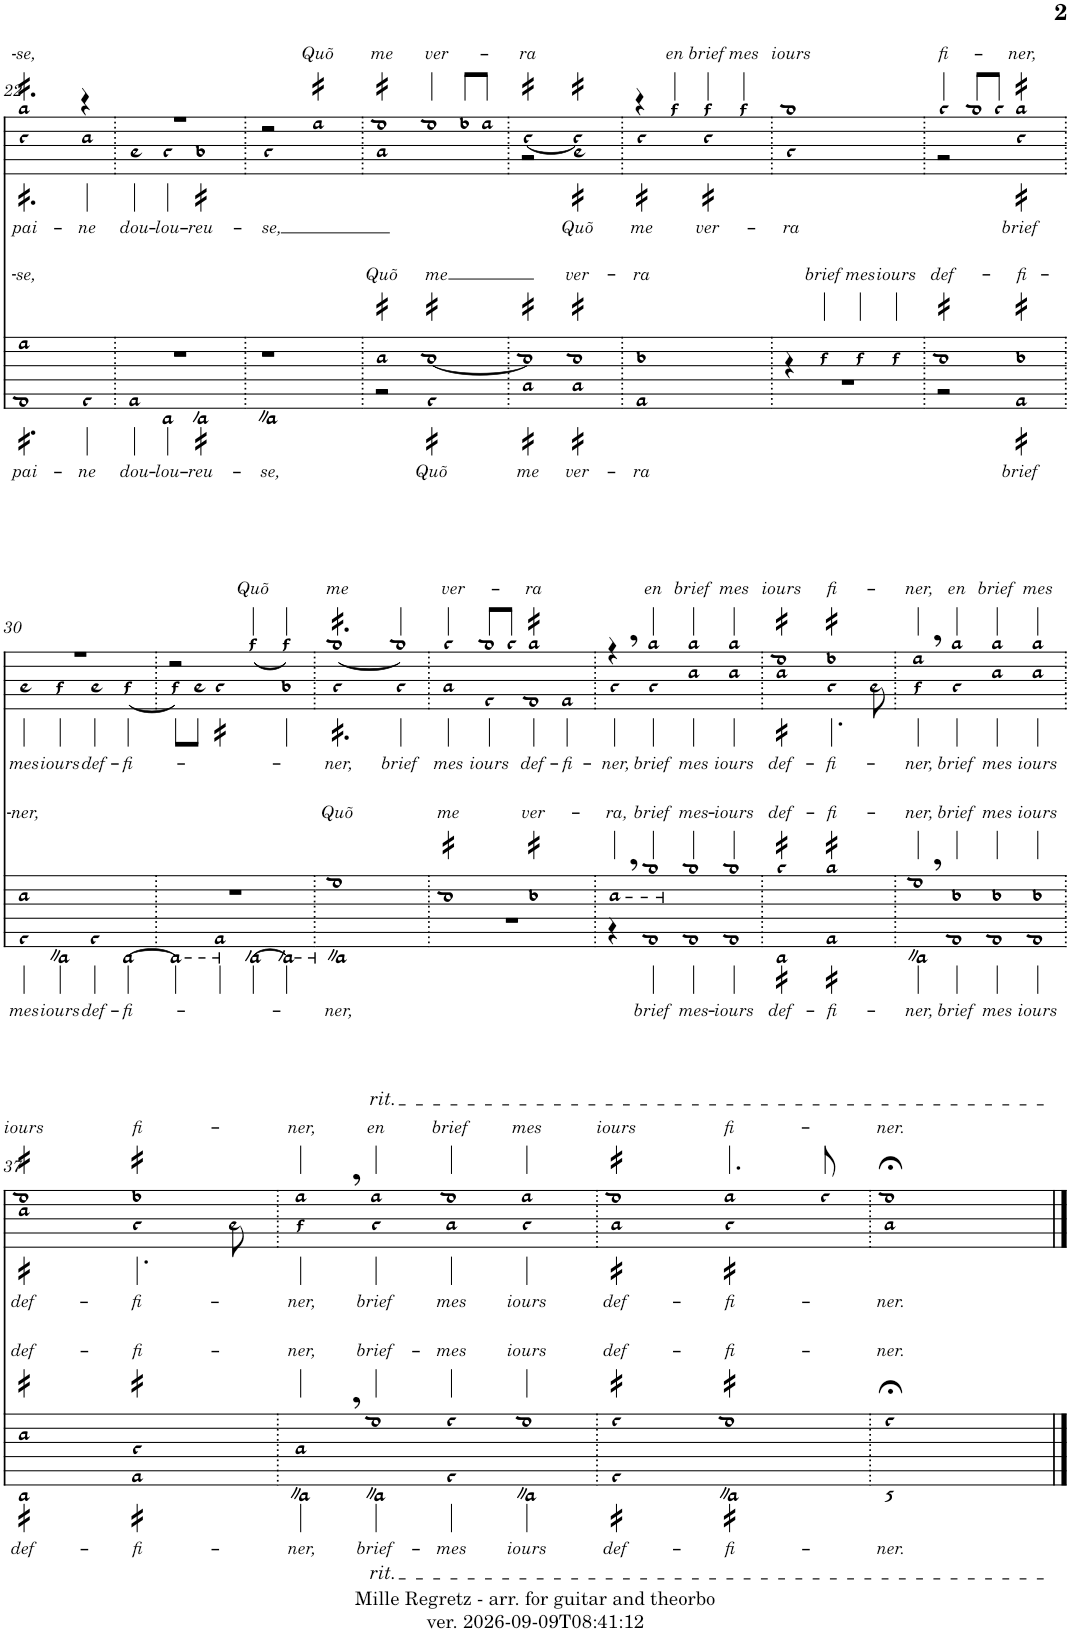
**kern	**text	**kern	**text
*part2	*part2	*part1	*part1
*staff2	*staff2	*staff1	*staff1
*I"Theorba	*	*I"Guitar	*
!!LO:PB:g=z
*k[f#]	*	*k[f#]	*
*M2/2	*	*M2/2	*
*met(c|)	*	*met(c|)	*
=22	=22	=22	=22
!	!LO:LY:a	!	!
*^	*	*	*
!	!	!LO:LY:b	!	!LO:LY:a
*	*	*	*^	*
!	!	!	!	!	!LO:LY:b
1E	2.C\	pai-	2.e/	2.A\	pai-
!	!	!LO:LY:b	!	!	!LO:LY:b
.	4BB\	-ne	4r	4G\	-ne
=23.	=23.	=23.	=23.	=23.	=23.
!	!	!LO:LY:b	!	!	!LO:LY:b
1r	4AA\	dou-	1r	4F#\	dou-
!	!	!LO:LY:b	!	!	!LO:LY:b
.	4GG\	-lou-	.	4E\	-lou-
!	!	!LO:LY:b	!	!	!LO:LY:b
.	2FF#\	-reu-	.	2D#\	-reu-
=24.	=24.	=24.	=24.	=24.	=24.
!	!	!LO:LY:b	!	!	!LO:LY:b
1r	1EE	-se,	2r	1E	-se,
!	!	!	!	!	!LO:LY:a
.	.	.	2B/	.	Quõ
=25.	=25.	=25.	=25.	=25.	=25.
!	!	!LO:LY:a	!	!	!LO:LY:a
2B/	2r	Quõ	2d/	1D	me
!	!	!LO:LY:a	!	!	!
!	!	!LO:LY:b	!	!	!LO:LY:a
[<2d/	2BB\	Quõ	4d/	.	ver-
.	.	.	8c/L	.	.
.	.	.	8B/J	.	.
=26.	=26.	=26.	=26.	=26.	=26.
!	!	!LO:LY:b	!	!	!LO:LY:a
2d/]	2D\	me	[<2A/	2r	-ra
!	!	!LO:LY:a	!	!	!
!	!	!LO:LY:b	!	!	!LO:LY:b
2d/	2D\	ver-	2A/]	2F#\	Quõ
=27.	=27.	=27.	=27.	=27.	=27.
!	!	!LO:LY:a	!	!	!
!	!	!LO:LY:b	!	!	!LO:LY:b
1c	1AA	-ra	4r	2A\	me
!	!	!	!	!	!LO:LY:a
.	.	.	4a/	.	en
!	!	!	!	!	!LO:LY:a
!	!	!	!	!	!LO:LY:b
.	.	.	4a/	2A\	ver-
!	!	!	!	!	!LO:LY:a
.	.	.	4a/	.	mes
=28.	=28.	=28.	=28.	=28.	=28.
!	!	!	!	!	!LO:LY:a
!	!	!	!	!	!LO:LY:b
4r	1r	.	1g	1E	-ra
!	!	!LO:LY:a	!	!	!
4e/	.	brief	.	.	.
!	!	!LO:LY:a	!	!	!
4e/	.	mes	.	.	.
!	!	!LO:LY:a	!	!	!
4e/	.	iours	.	.	.
=29.	=29.	=29.	=29.	=29.	=29.
!	!	!LO:LY:a	!	!	!LO:LY:a
2d/	2r	def-	4f#/	2r	fi-
.	.	.	8g/L	.	.
.	.	.	8f#/J	.	.
!	!	!LO:LY:a	!	!	!
!	!	!LO:LY:b	!	!	!LO:LY:a
!	!	!	!	!	!LO:LY:b
2c/	2AA\	brief	2e/	2A\	brief
!!LO:LB:g=z	!!
=30.	=30.	=30.	=30.	=30.	=30.
!	!	!LO:LY:a	!	!	!
!	!	!LO:LY:b	!	!	!LO:LY:b
1B	4BB\	mes	1r	4F#\	mes
!	!	!LO:LY:b	!	!	!LO:LY:b
.	4EE\	iours	.	4G\	iours
!	!	!LO:LY:b	!	!	!LO:LY:b
.	4BB\	def-	.	4F#\	def-
!	!	!LO:LY:b	!	!	!LO:LY:b
.	[>4GG\	-fi-	.	[<4G\	-fi-
=31.	=31.	=31.	=31.	=31.	=31.
1r	4GG\]	.	2r	8G\L]	.
.	.	.	.	8F#\J	.
.	4AA\	.	.	2E\	.
!	!	!	!	!	!LO:LY:a
.	[>4FF#\	.	[<4a/	.	Quõ
.	4FF#\]	.	4a/]	4D#\	.
=32.	=32.	=32.	=32.	=32.	=32.
!	!	!LO:LY:a	!	!	!
!	!	!LO:LY:b	!	!	!LO:LY:a
!	!	!	!	!	!LO:LY:b
1G	1EE	-ner,	[<2.g/	2.E\	-ner,
!	!	!	!	!	!LO:LY:b
.	.	.	4g/]	4E\	brief
=33.	=33.	=33.	=33.	=33.	=33.
!	!	!LO:LY:a	!	!	!LO:LY:a
!	!	!	!	!	!LO:LY:b
2d/	1r	me	4f#/	4D\	mes
!	!	!	!	!	!LO:LY:b
.	.	.	8g/L	4BB\	iours
.	.	.	8f#/J	.	.
!	!	!LO:LY:a	!	!	!LO:LY:a
!	!	!	!	!	!LO:LY:b
2c/	.	ver-	2e/	4C\	def-
!	!	!	!	!	!LO:LY:b
.	.	.	.	4AA\	-fi-
=34.	=34.	=34.	=34.	=34.	=34.
!	!	!LO:LY:a	!	!	!LO:LY:b
4B,/	4r	-ra,	4r	4E\	-ner,
!	!	!LO:LY:a	!	!	!
!	!	!LO:LY:b	!	!	!LO:LY:a
!	!	!	!	!	!LO:LY:b
4c/	4C\	brief	4e/	4E\	brief
!	!	!LO:LY:a	!	!	!
!	!	!LO:LY:b	!	!	!LO:LY:a
!	!	!	!	!	!LO:LY:b
4c/	4C\	mes-	4e/	4G\	mes
!	!	!LO:LY:a	!	!	!
!	!	!LO:LY:b	!	!	!LO:LY:a
!	!	!	!	!	!LO:LY:b
4c/	4C\	-iours	4e/	4G\	iours
=35.	=35.	=35.	=35.	=35.	=35.
!	!	!LO:LY:a	!	!	!
!	!	!LO:LY:b	!	!	!LO:LY:a
!	!	!	!	!	!LO:LY:b
2B/	2GG\	def-	2d/	2G\	def-
!	!	!LO:LY:a	!	!	!
!	!	!LO:LY:b	!	!	!LO:LY:a
!	!	!	!	!	!LO:LY:b
2A/	2AA\	-fi-	2c/	4.E\	-fi-
.	.	.	.	8F#\	.
=36.	=36.	=36.	=36.	=36.	=36.
!	!	!LO:LY:a	!	!	!
!	!	!LO:LY:b	!	!	!LO:LY:a
!	!	!	!	!	!LO:LY:b
4G,/	4EE\	-ner,	4B,/	4G\	-ner,
!	!	!LO:LY:a	!	!	!
!	!	!LO:LY:b	!	!	!LO:LY:a
!	!	!	!	!	!LO:LY:b
4c/	4C\	brief	4e/	4E\	brief
!	!	!LO:LY:a	!	!	!
!	!	!LO:LY:b	!	!	!LO:LY:a
!	!	!	!	!	!LO:LY:b
4c/	4C\	mes	4e/	4G\	mes
!	!	!LO:LY:a	!	!	!
!	!	!LO:LY:b	!	!	!LO:LY:a
!	!	!	!	!	!LO:LY:b
4c/	4C\	iours	4e/	4G\	iours
!!LO:LB:g=z	!!
=37.	=37.	=37.	=37.	=37.	=37.
!	!	!LO:LY:a	!	!	!
!	!	!LO:LY:b	!	!	!LO:LY:a
!	!	!	!	!	!LO:LY:b
2B/	2GG\	def-	2d/	2G\	def-
!	!	!LO:LY:a	!	!	!
!	!	!LO:LY:b	!	!	!LO:LY:a
!	!	!	!	!	!LO:LY:b
2A/	2AA\	-fi-	2c/	4.E\	-fi-
.	.	.	.	8F#\	.
=38.	=38.	=38.	=38.	=38.	=38.
!	!	!LO:LY:a	!	!	!
!	!	!LO:LY:b	!	!	!LO:LY:a
!	!	!	!	!	!LO:LY:b
4G,/	4EE\	-ner,	4B,/	4G\	-ner,
!	!	!	!LO:TX:a:i:t=rit.	!	!
!LO:TX:b:i:t=rit.	!	!	!	!	!
!	!	!LO:LY:a	!	!	!
!	!	!LO:LY:b	!	!	!LO:LY:a
!	!	!	!	!	!LO:LY:b
4G/	4EE\	brief-	4B/	4E\	brief
!	!	!LO:LY:a	!	!	!
!	!	!LO:LY:b	!	!	!LO:LY:a
!	!	!	!	!	!LO:LY:b
4F#/	4BB\	mes	4d/	4D\	mes
!	!	!LO:LY:a	!	!	!
!	!	!LO:LY:b	!	!	!LO:LY:a
!	!	!	!	!	!LO:LY:b
4G/	4EE\	iours	4B/	4E\	iours
=39.	=39.	=39.	=39.	=39.	=39.
!	!	!LO:LY:a	!	!	!
!	!	!LO:LY:b	!	!	!LO:LY:a
!	!	!	!	!	!LO:LY:b
2F#/	2BB\	def-	2d/	2D\	def-
!	!	!LO:LY:a	!	!	!
!	!	!LO:LY:b	!	!	!LO:LY:a
!	!	!	!	!	!LO:LY:b
2G/	2EE\	-fi-	4.B/	2E\	-fi-
.	.	.	8c#X/	.	.
=40.	=40.	=40.	=40.	=40.	=40.
!	!	!LO:LY:a	!	!	!
!	!	!LO:LY:b	!	!	!LO:LY:a
!	!	!	!	!	!LO:LY:b
1F#;<	1BBB	-ner.	1d;<	1D	-ner.
*v	*v	*	*	*	*
*	*	*v	*v	*
==	==	==	==
*-	*-	*-	*-
